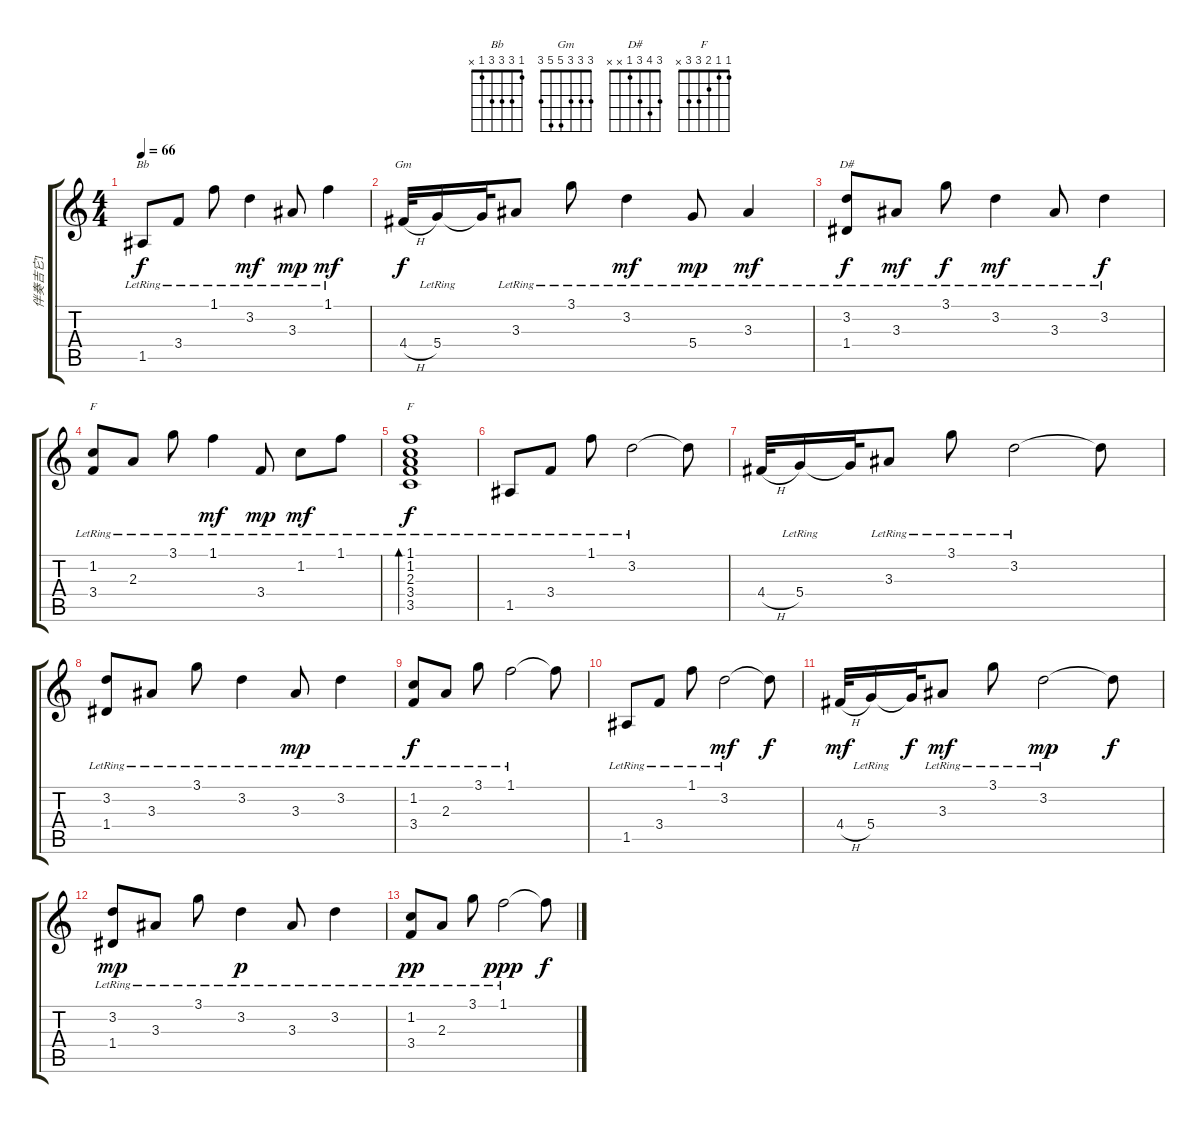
\track ("伴奏吉它1" "伴奏吉它1") {instrument acousticguitarsteel}
\staff {score tabs}
\tuning (E4 B3 G3 D3 A2 E2) {hide}
\chord ("Bb" 1 3 3 3 1 x)
\chord ("Gm" 3 3 3 5 5 3)
\chord ("D#" 3 4 3 1 x x)
\chord ("F" 1 1 2 3 3 1)
\chord ("F" 1 1 2 3 3 x)
\ts (4 4)
\tempo 66
\clef g2
\ks c
1.5{lr}.8{ch "Bb" dy f} 3.4{lr}.8 1.1{lr}.8 3.2{lr}.4{dy mf} 3.3{lr}.8{dy mp} 1.1{lr}.4{dy mf} |
4.4{h}.32{ch "Gm" dy f} 5.4{lr}.16 5.4{t}.32 3.3{lr}.8 3.1{lr}.8 3.2{lr}.4{dy mf} 5.4{lr}.8{dy mp} 3.3{lr}.4{dy mf} |
(3.2{lr} 1.4{lr}).8{ch "D#" dy f} 3.3{lr}.8{dy mf} 3.1{lr}.8{dy f} 3.2{lr}.4{dy mf} 3.3{lr}.8 3.2{lr}.4{dy f} |
(1.2{lr} 3.4{lr}).8{ch "F"} 2.3{lr}.8 3.1{lr}.8 1.1{lr}.4{dy mf} 3.4{lr}.8{dy mp} 1.2{lr}.8{dy mf} 1.1{lr}.8 |
(1.1{lr} 1.2{lr} 2.3{lr} 3.4{lr} 3.5{lr}).1{bd 240 ch "F" dy f} |
1.5{lr}.8 3.4{lr}.8 1.1{lr}.8 3.2{lr}.2 3.2{t}.8 |
4.4{h}.32 5.4{lr}.16 5.4{t}.32 3.3{lr}.8 3.1{lr}.8 3.2{lr}.2 3.2{t}.8 |
(3.2{lr} 1.4{lr}).8 3.3{lr}.8 3.1{lr}.8 3.2{lr}.4 3.3{lr}.8{dy mp} 3.2{lr}.4 |
(1.2{lr} 3.4{lr}).8{dy f} 2.3{lr}.8 3.1{lr}.8 1.1{lr}.2 1.1{t}.8 |
1.5{lr}.8 3.4{lr}.8 1.1{lr}.8 3.2{lr}.2{dy mf} 3.2{t}.8{dy f} |
4.4{h}.32{dy mf} 5.4{lr}.16 5.4{t}.32{dy f} 3.3{lr}.8{dy mf} 3.1{lr}.8 3.2{lr}.2{dy mp} 3.2{t}.8{dy f} |
(3.2{lr} 1.4{lr}).8{dy mp} 3.3{lr}.8 3.1{lr}.8 3.2{lr}.4{dy p} 3.3{lr}.8 3.2{lr}.4 |
(1.2{lr} 3.4{lr}).8{dy pp} 2.3{lr}.8 3.1{lr}.8 1.1{lr}.2{dy ppp} 1.1{t}.8{dy f}
